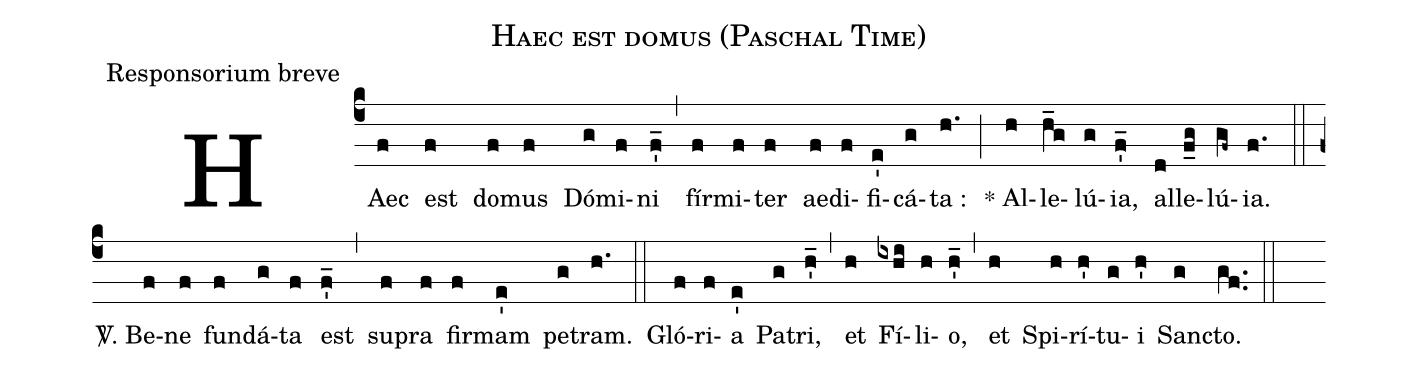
name:Haec est domus (Paschal Time);
office-part:Responsorium breve;
%%
(c4) HAec(f) est(f) do(f)mus(f) Dó(g)mi(f)ni(f'_) (,) fír(f)mi(f)ter(f) ae(f)di(f)fi(e')cá(g)ta :(h.) (;) * Al(h)le(h_g)lú(g){ia},(f'_) al(d)le(f_g)lú(gf~){ia}.(f.) (::)
<sp>V/</sp>. Be(f)ne(f) fun(f)dá(g)ta(f) est(f'_) (,) su(f)pra(f) fir(f)mam(e') pe(g)tram.(h.) (::) Gló(f)ri(f)a(e') Pa(g)tri,(h'_) (,) et(h) Fí(ixhi)li(h)o,(h'_) (,) et(h) Spi(h)rí(h')tu(g)i(h') San(g)cto.(gf..) (::)
